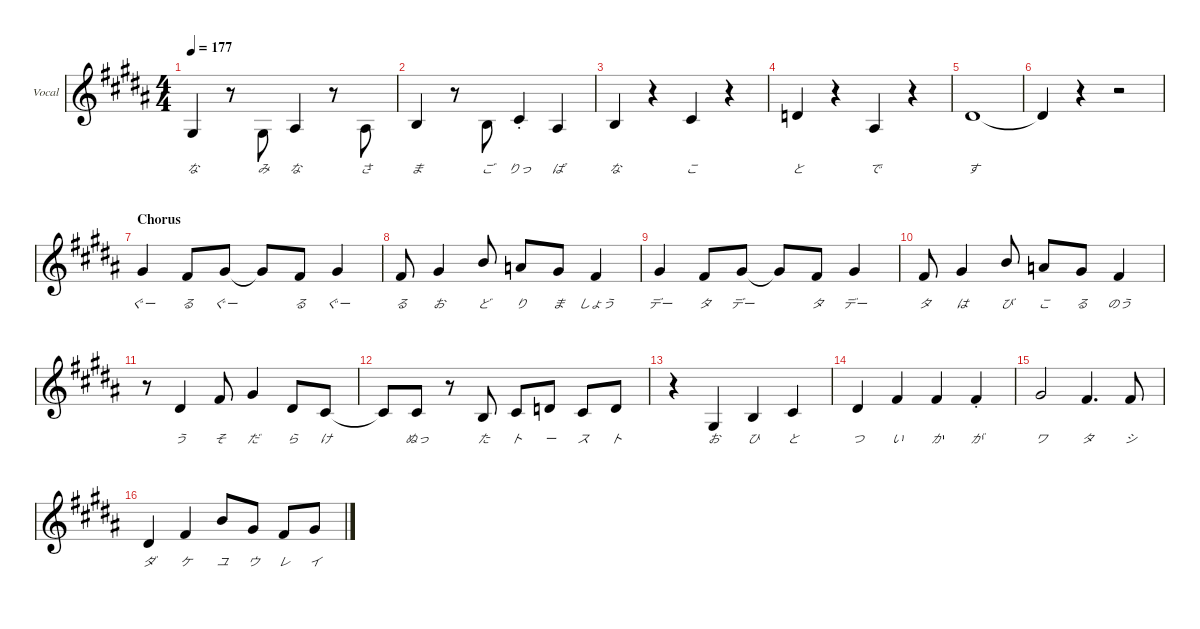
\defaultSystemsLayout 4
\hideDynamics
\bracketExtendMode nobrackets
\firstSystemTrackNameOrientation horizontal
\track ("Vocal" "Vocal") {defaultSystemsLayout 4 mute instrument lead7fifths}
\staff {score}
\tuning (E4 B3 G3 D3 A2 E2)
\ts (4 4)
\tempo 177
\clef g2
\scale
0.230566
\ks g#minor
1.3{acc #}.4{lyrics (0 "な") lyrics (1 "") lyrics (2 "") lyrics (3 "") lyrics (4 "") dy f beam Up} r.8{beam Down} 1.3{acc #}.8{lyrics (0 "み") lyrics (1 "") lyrics (2 "") lyrics (3 "") lyrics (4 "") beam Up} 3.3{acc #}.4{lyrics (0 "な") lyrics (1 "") lyrics (2 "") lyrics (3 "") lyrics (4 "") beam Up} r.8{beam Down} 3.3{acc #}.8{lyrics (0 "さ") lyrics (1 "") lyrics (2 "") lyrics (3 "") lyrics (4 "") beam Up} |
\scale
0.230566 0.2{acc forcenatural}.4{lyrics (0 "ま") lyrics (1 "") lyrics (2 "") lyrics (3 "") lyrics (4 "") beam Up} r.8{beam Down} 0.2{acc forcenatural}.8{lyrics (0 "ご") lyrics (1 "") lyrics (2 "") lyrics (3 "") lyrics (4 "") beam Up} 2.2{st acc #}.4{lyrics (0 "りっ") lyrics (1 "") lyrics (2 "") lyrics (3 "") lyrics (4 "") beam Up} 3.3{acc #}.4{lyrics (0 "ぱ") lyrics (1 "") lyrics (2 "") lyrics (3 "") lyrics (4 "") beam Up} |
\scale
0.307199 0.2{acc forcenatural}.4{lyrics (0 "な") lyrics (1 "") lyrics (2 "") lyrics (3 "") lyrics (4 "") beam Up} r.4{beam Down} 2.2{acc #}.4{lyrics (0 "こ") lyrics (1 "") lyrics (2 "") lyrics (3 "") lyrics (4 "") beam Up} r.4{beam Down} |
\scale
0.23167 3.2{acc forcenatural}.4{lyrics (0 "と") lyrics (1 "") lyrics (2 "") lyrics (3 "") lyrics (4 "") beam Up} r.4{beam Down} 3.3{acc #}.4{lyrics (0 "で") lyrics (1 "") lyrics (2 "") lyrics (3 "") lyrics (4 "") beam Up} r.4{beam Down} |
\scale
0.230564 4.2{acc #}.1{lyrics (0 "す") lyrics (1 "") lyrics (2 "") lyrics (3 "") lyrics (4 "") beam Up} |
\scale
0.230568 4.2{t acc #}.4{beam Up} r.4{beam Down} r.2{beam Down} |
\section ("" "Chorus")
\scale
0.3072 4.1{acc #}.4{lyrics (0 "ぐー") lyrics (1 "") lyrics (2 "") lyrics (3 "") lyrics (4 "") beam Up} 2.1{acc #}.8{lyrics (0 "る") lyrics (1 "") lyrics (2 "") lyrics (3 "") lyrics (4 "") beam Up} 4.1{acc #}.8{lyrics (0 "ぐー") lyrics (1 "") lyrics (2 "") lyrics (3 "") lyrics (4 "") beam Up} 4.1{t acc #}.8{beam Up} 2.1{acc #}.8{lyrics (0 "る") lyrics (1 "") lyrics (2 "") lyrics (3 "") lyrics (4 "") beam Up} 4.1{acc #}.4{lyrics (0 "ぐー") lyrics (1 "") lyrics (2 "") lyrics (3 "") lyrics (4 "") beam Up} |
\scale
0.231671 2.1{acc #}.8{lyrics (0 "る") lyrics (1 "") lyrics (2 "") lyrics (3 "") lyrics (4 "") beam Up} 4.1{acc #}.4{lyrics (0 "お") lyrics (1 "") lyrics (2 "") lyrics (3 "") lyrics (4 "") beam Up} 7.1{acc forcenatural}.8{lyrics (0 "ど") lyrics (1 "") lyrics (2 "") lyrics (3 "") lyrics (4 "") beam Up} 5.1{acc forcenatural}.8{lyrics (0 "り") lyrics (1 "") lyrics (2 "") lyrics (3 "") lyrics (4 "") beam Up} 4.1{acc #}.8{lyrics (0 "ま") lyrics (1 "") lyrics (2 "") lyrics (3 "") lyrics (4 "") beam Up} 2.1{acc #}.4{lyrics (0 "しょう") lyrics (1 "") lyrics (2 "") lyrics (3 "") lyrics (4 "") beam Up} |
\scale
0.230564 4.1{acc #}.4{lyrics (0 "デー") lyrics (1 "") lyrics (2 "") lyrics (3 "") lyrics (4 "") beam Up} 2.1{acc #}.8{lyrics (0 "タ") lyrics (1 "") lyrics (2 "") lyrics (3 "") lyrics (4 "") beam Up} 4.1{acc #}.8{lyrics (0 "デー") lyrics (1 "") lyrics (2 "") lyrics (3 "") lyrics (4 "") beam Up} 4.1{t acc #}.8{beam Up} 2.1{acc #}.8{lyrics (0 "タ") lyrics (1 "") lyrics (2 "") lyrics (3 "") lyrics (4 "") beam Up} 4.1{acc #}.4{lyrics (0 "デー") lyrics (1 "") lyrics (2 "") lyrics (3 "") lyrics (4 "") beam Up} |
\scale
0.230565 2.1{acc #}.8{lyrics (0 "タ") lyrics (1 "") lyrics (2 "") lyrics (3 "") lyrics (4 "") beam Up} 4.1{acc #}.4{lyrics (0 "は") lyrics (1 "") lyrics (2 "") lyrics (3 "") lyrics (4 "") beam Up} 7.1{acc forcenatural}.8{lyrics (0 "び") lyrics (1 "") lyrics (2 "") lyrics (3 "") lyrics (4 "") beam Up} 5.1{acc forcenatural}.8{lyrics (0 "こ") lyrics (1 "") lyrics (2 "") lyrics (3 "") lyrics (4 "") beam Up} 4.1{acc #}.8{lyrics (0 "る") lyrics (1 "") lyrics (2 "") lyrics (3 "") lyrics (4 "") beam Up} 2.1{acc #}.4{lyrics (0 "のう") lyrics (1 "") lyrics (2 "") lyrics (3 "") lyrics (4 "") beam Up} |
\scale
0.307197 r.8{beam Down} 4.2{acc #}.4{lyrics (0 "う") lyrics (1 "") lyrics (2 "") lyrics (3 "") lyrics (4 "") beam Up} 2.1{acc #}.8{lyrics (0 "そ") lyrics (1 "") lyrics (2 "") lyrics (3 "") lyrics (4 "") beam Up} 4.1{acc #}.4{lyrics (0 "だ") lyrics (1 "") lyrics (2 "") lyrics (3 "") lyrics (4 "") beam Up} 4.2{acc #}.8{lyrics (0 "ら") lyrics (1 "") lyrics (2 "") lyrics (3 "") lyrics (4 "") beam Up} 2.2{acc #}.8{lyrics (0 "け") lyrics (1 "") lyrics (2 "") lyrics (3 "") lyrics (4 "") beam Up} |
\scale
0.231673 2.2{t acc #}.8{beam Up} 2.2{acc #}.8{lyrics (0 "ぬっ") lyrics (1 "") lyrics (2 "") lyrics (3 "") lyrics (4 "") beam Up} r.8{beam Up} 0.2{acc forcenatural}.8{lyrics (0 "た") lyrics (1 "") lyrics (2 "") lyrics (3 "") lyrics (4 "") beam Up} 2.2{acc #}.8{lyrics (0 "ト") lyrics (1 "") lyrics (2 "") lyrics (3 "") lyrics (4 "") beam Up} 3.2{acc forcenatural}.8{lyrics (0 "ー") lyrics (1 "") lyrics (2 "") lyrics (3 "") lyrics (4 "") beam Up} 2.2{acc #}.8{lyrics (0 "ス") lyrics (1 "") lyrics (2 "") lyrics (3 "") lyrics (4 "") beam Up} 3.2{acc forcenatural}.8{lyrics (0 "ト") lyrics (1 "") lyrics (2 "") lyrics (3 "") lyrics (4 "") beam Up} |
\scale
0.230564 r.4{beam Down} 1.3{acc #}.4{lyrics (0 "お") lyrics (1 "") lyrics (2 "") lyrics (3 "") lyrics (4 "") beam Up} 0.2{acc forcenatural}.4{lyrics (0 "ひ") lyrics (1 "") lyrics (2 "") lyrics (3 "") lyrics (4 "") beam Up} 2.2{acc #}.4{lyrics (0 "と") lyrics (1 "") lyrics (2 "") lyrics (3 "") lyrics (4 "") beam Up} |
\scale
0.230565 4.2{acc #}.4{lyrics (0 "つ") lyrics (1 "") lyrics (2 "") lyrics (3 "") lyrics (4 "") beam Up} 2.1{acc #}.4{lyrics (0 "い") lyrics (1 "") lyrics (2 "") lyrics (3 "") lyrics (4 "") beam Up} 2.1{acc #}.4{lyrics (0 "か") lyrics (1 "") lyrics (2 "") lyrics (3 "") lyrics (4 "") beam Up} 2.1{st acc #}.4{lyrics (0 "が") lyrics (1 "") lyrics (2 "") lyrics (3 "") lyrics (4 "") beam Up} |
\scale
0.307197 4.1{acc #}.2{lyrics (0 "ワ") lyrics (1 "") lyrics (2 "") lyrics (3 "") lyrics (4 "") beam Up} 2.1{acc #}.4{d lyrics (0 "タ") lyrics (1 "") lyrics (2 "") lyrics (3 "") lyrics (4 "") beam Up} 2.1{acc #}.8{lyrics (0 "シ") lyrics (1 "") lyrics (2 "") lyrics (3 "") lyrics (4 "") beam Up} |
\scale
0.231673 4.2{acc #}.4{lyrics (0 "ダ") lyrics (1 "") lyrics (2 "") lyrics (3 "") lyrics (4 "") beam Up} 2.1{acc #}.4{lyrics (0 "ケ") lyrics (1 "") lyrics (2 "") lyrics (3 "") lyrics (4 "") beam Up} 7.1{acc forcenatural}.8{lyrics (0 "ユ") lyrics (1 "") lyrics (2 "") lyrics (3 "") lyrics (4 "") beam Up} 4.1{acc #}.8{lyrics (0 "ウ") lyrics (1 "") lyrics (2 "") lyrics (3 "") lyrics (4 "") beam Up} 2.1{acc #}.8{lyrics (0 "レ") lyrics (1 "") lyrics (2 "") lyrics (3 "") lyrics (4 "") beam Up} 4.1{acc #}.8{lyrics (0 "イ") lyrics (1 "") lyrics (2 "") lyrics (3 "") lyrics (4 "") beam Up}
